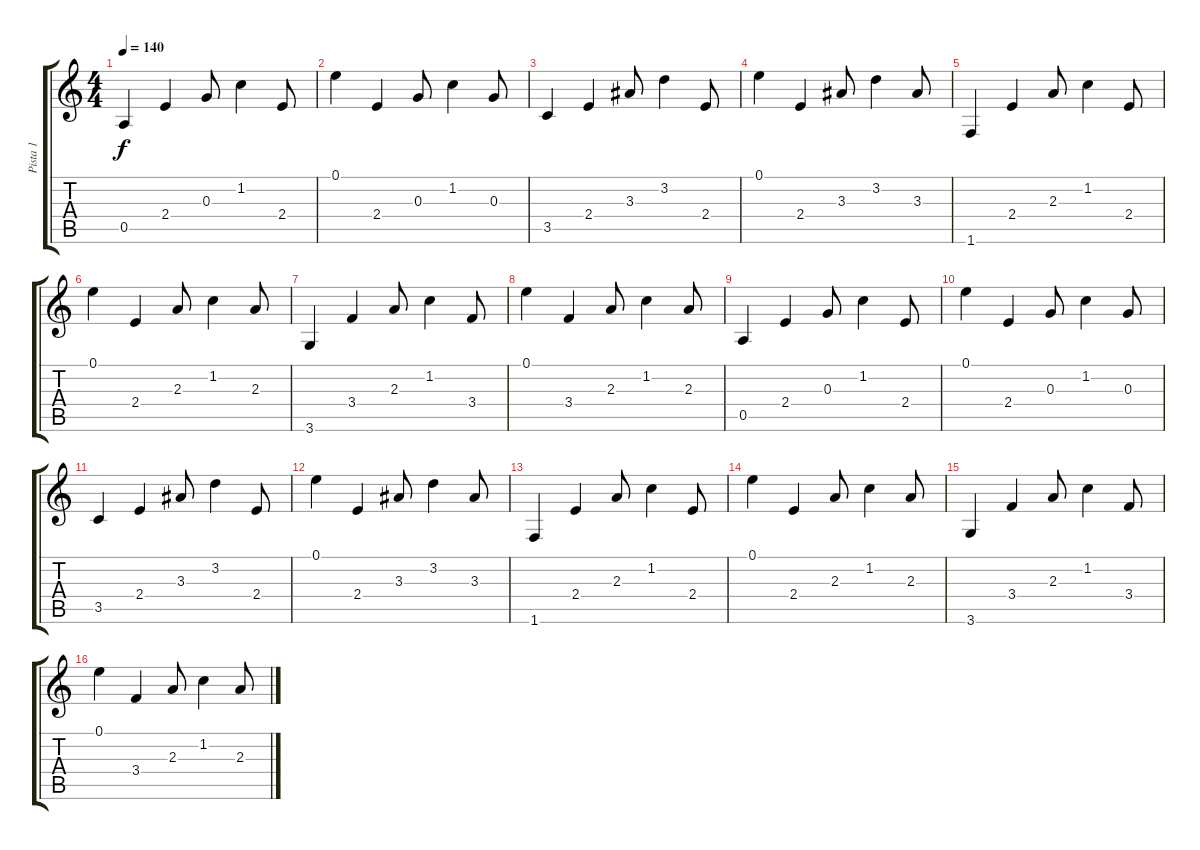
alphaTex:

\track ("Pista 1" "Pista 1") {instrument acousticguitarsteel}
\staff {score tabs}
\tuning (E4 B3 G3 D3 A2 E2) {hide}
\ts (4 4)
\tempo 140
\clef g2
\ks c
0.5.4{dy f} 2.4.4 0.3.8 1.2.4 2.4.8 |
0.1.4 2.4.4 0.3.8 1.2.4 0.3.8 |
3.5.4 2.4.4 3.3.8 3.2.4 2.4.8 |
0.1.4 2.4.4 3.3.8 3.2.4 3.3.8 |
1.6.4 2.4.4 2.3.8 1.2.4 2.4.8 |
0.1.4 2.4.4 2.3.8 1.2.4 2.3.8 |
3.6.4 3.4.4 2.3.8 1.2.4 3.4.8 |
0.1.4 3.4.4 2.3.8 1.2.4 2.3.8 |
0.5.4 2.4.4 0.3.8 1.2.4 2.4.8 |
0.1.4 2.4.4 0.3.8 1.2.4 0.3.8 |
3.5.4 2.4.4 3.3.8 3.2.4 2.4.8 |
0.1.4 2.4.4 3.3.8 3.2.4 3.3.8 |
1.6.4 2.4.4 2.3.8 1.2.4 2.4.8 |
0.1.4 2.4.4 2.3.8 1.2.4 2.3.8 |
3.6.4 3.4.4 2.3.8 1.2.4 3.4.8 |
0.1.4 3.4.4 2.3.8 1.2.4 2.3.8
